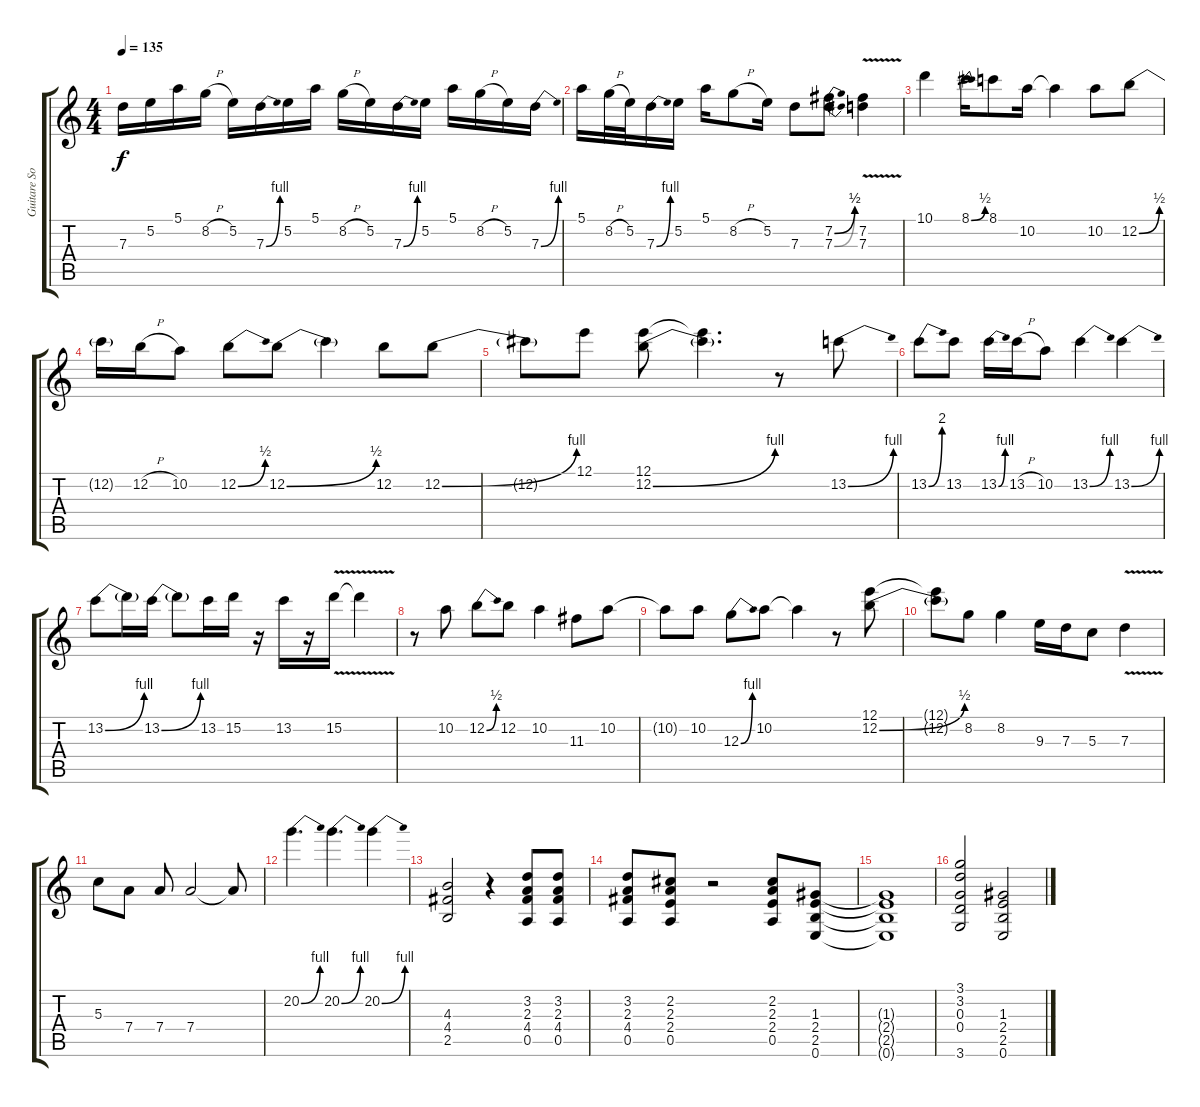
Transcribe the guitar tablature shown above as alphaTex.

\track ("Guitare Solo" "Guitare So") {instrument overdrivenguitar}
\staff {score tabs}
\tuning (E4 B3 G3 D3 A2 E2) {hide}
\ts (4 4)
\tempo 135
\clef g2
\ks c
7.3{t}.16{dy f} 5.2.16 5.1.16 8.2{h}.16 5.2.16 7.3{be (bend 0 0 60 4)}.16 5.2.16 5.1.16 8.2{h}.16 5.2.16 7.3{be (bend 0 0 60 4)}.16 5.2.16 5.1.16 8.2{h}.16 5.2.16 7.3{be (bend 0 0 60 4)}.16 |
5.1.16 8.2{h}.32 5.2.32 7.3{be (bend 0 0 60 4)}.16 5.2.16 5.1.16 8.2{h}.8 5.2.16 7.3.8 (7.2{be (bend 0 0 60 2)} 7.3{be (bend 0 0 60 2)}).8 (7.2{v} 7.3{v}).4 |
10.1.4 8.1{be (bend 0 0 60 2)}.16 8.1.8 10.2.16 10.2{t}.4 10.2.8 12.2{be (bend 0 0 60 2)}.8 |
12.2{t}.16 12.2{h}.16 10.2.8 12.2{be (bend 0 0 60 2)}.8 12.2{be (bend 0 0 60 2)}.8 12.2{t}.4 12.2.8 12.2{be (bend 0 0 60 4)}.8 |
12.2{t}.8 12.1.8 (12.1 12.2{be (bend 0 0 60 4)}).8 (12.1{t} 12.2{t}).4{d} r.8 13.2{be (bend 0 0 60 4)}.8 |
13.2{be (bend 0 0 60 8)}.8 13.2.8 13.2{be (bend 0 0 60 4)}.16 13.2{h}.16 10.2.8 13.2{be (bend 0 0 60 4)}.4 13.2{be (bend 0 0 60 4)}.4 |
13.2{be (bend 0 0 60 4)}.8 13.2{t}.16 13.2{be (bend 0 0 60 4)}.16 13.2{t}.8 13.2.16 15.2.16 r.16 13.2.16 r.16 15.2{v}.16 15.2{t}.4 |
r.8 10.2.8 12.2{be (bend 0 0 60 2)}.8 12.2.8 10.2.4 11.3.8 10.2.8 |
10.2{t}.8 10.2.8 12.3{be (bend 0 0 60 4)}.8 10.2.8 10.2{t}.4 r.8 (12.1 12.2{be (bend 0 0 60 2)}).8 |
(12.1{t} 12.2{t}).8 8.2.8 8.2.4 9.3.16 7.3.16 5.3.8 7.3{v}.4 |
5.3.8 7.4.8 7.4.8 7.4.2 7.4{t}.8 |
20.2{be (bend 0 0 60 4)}.4{d} 20.2{be (bend 0 0 60 4)}.4{d} 20.2{be (bend 0 0 60 4)}.4 |
(4.3 4.4 2.5).2 r.4 (3.2 2.3 4.4 0.5).8 (3.2 2.3 4.4 0.5).8 |
(3.2 2.3 4.4 0.5).8 (2.2 2.3 2.4 0.5).8 r.2 (2.2 2.3 2.4 0.5).8 (1.3 2.4 2.5 0.6).8 |
(1.3{t} 2.4{t} 2.5{t} 0.6{t}).1 |
(3.1 3.2 0.3 0.4 3.6).2 (1.3 2.4 2.5 0.6).2
